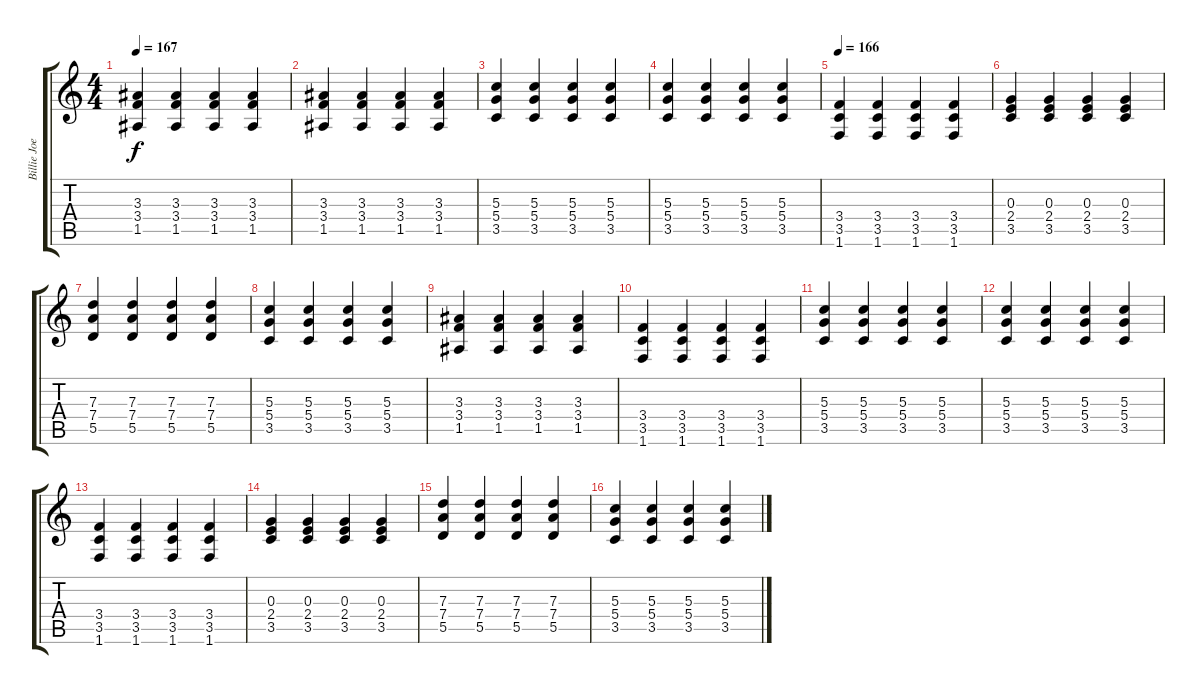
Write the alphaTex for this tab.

\track ("Billie Joe - Acoustic Rhythm Guitar" "Billie Joe") {instrument acousticguitarsteel}
\staff {score tabs}
\tuning (E4 B3 G3 D3 A2 E2) {hide}
\ts (4 4)
\tempo 167
\clef g2
\ks c
(3.3 3.4 1.5).4{dy f} (3.3 3.4 1.5).4 (3.3 3.4 1.5).4 (3.3 3.4 1.5).4 |
(3.3 3.4 1.5).4 (3.3 3.4 1.5).4 (3.3 3.4 1.5).4 (3.3 3.4 1.5).4 |
(5.3 5.4 3.5).4 (5.3 5.4 3.5).4 (5.3 5.4 3.5).4 (5.3 5.4 3.5).4 |
(5.3 5.4 3.5).4 (5.3 5.4 3.5).4 (5.3 5.4 3.5).4 (5.3 5.4 3.5).4 |
\tempo 166
(3.4 3.5 1.6).4 (3.4 3.5 1.6).4 (3.4 3.5 1.6).4 (3.4 3.5 1.6).4 |
(0.3 2.4 3.5).4 (0.3 2.4 3.5).4 (0.3 2.4 3.5).4 (0.3 2.4 3.5).4 |
(7.3 7.4 5.5).4 (7.3 7.4 5.5).4 (7.3 7.4 5.5).4 (7.3 7.4 5.5).4 |
(5.3 5.4 3.5).4 (5.3 5.4 3.5).4 (5.3 5.4 3.5).4 (5.3 5.4 3.5).4 |
(3.3 3.4 1.5).4 (3.3 3.4 1.5).4 (3.3 3.4 1.5).4 (3.3 3.4 1.5).4 |
(3.4 3.5 1.6).4 (3.4 3.5 1.6).4 (3.4 3.5 1.6).4 (3.4 3.5 1.6).4 |
(5.3 5.4 3.5).4 (5.3 5.4 3.5).4 (5.3 5.4 3.5).4 (5.3 5.4 3.5).4 |
(5.3 5.4 3.5).4 (5.3 5.4 3.5).4 (5.3 5.4 3.5).4 (5.3 5.4 3.5).4 |
(3.4 3.5 1.6).4 (3.4 3.5 1.6).4 (3.4 3.5 1.6).4 (3.4 3.5 1.6).4 |
(0.3 2.4 3.5).4 (0.3 2.4 3.5).4 (0.3 2.4 3.5).4 (0.3 2.4 3.5).4 |
(7.3 7.4 5.5).4 (7.3 7.4 5.5).4 (7.3 7.4 5.5).4 (7.3 7.4 5.5).4 |
(5.3 5.4 3.5).4 (5.3 5.4 3.5).4 (5.3 5.4 3.5).4 (5.3 5.4 3.5).4
